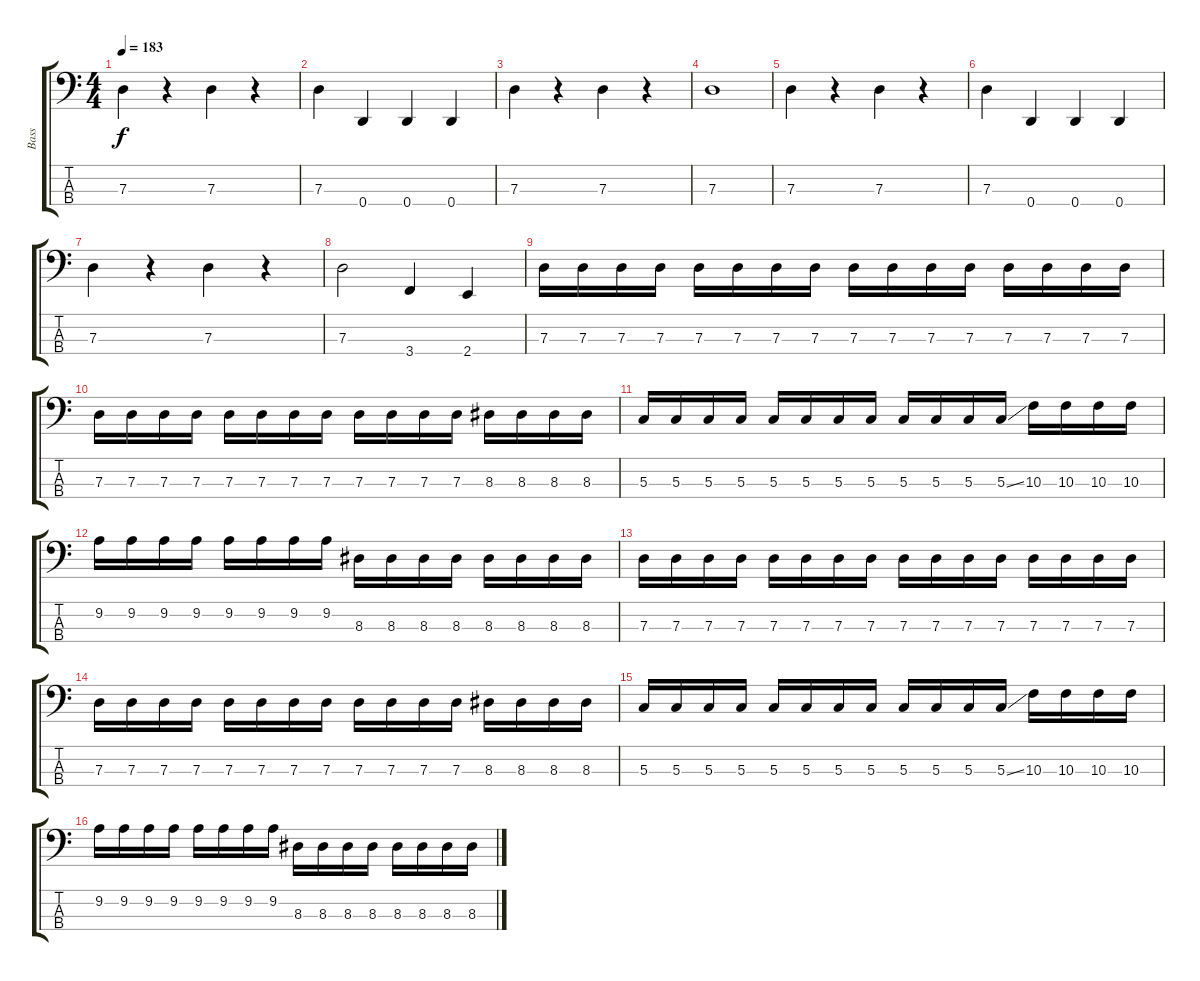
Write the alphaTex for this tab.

\track ("Bass" "Bass") {instrument electricbasspick}
\staff {score tabs}
\tuning (F2 C2 G1 D1) {hide}
\ts (4 4)
\section ("" "")
\tempo 183
\clef f4
\ks c
7.3.4{dy f} r.4 7.3.4 r.4 |
7.3.4 0.4.4 0.4.4 0.4.4 |
7.3.4 r.4 7.3.4 r.4 |
7.3.1 |
7.3.4 r.4 7.3.4 r.4 |
7.3.4 0.4.4 0.4.4 0.4.4 |
7.3.4 r.4 7.3.4 r.4 |
7.3.2 3.4.4 2.4.4 |
\section ("" "")
7.3.16 7.3.16 7.3.16 7.3.16 7.3.16 7.3.16 7.3.16 7.3.16 7.3.16 7.3.16 7.3.16 7.3.16 7.3.16 7.3.16 7.3.16 7.3.16 |
7.3.16 7.3.16 7.3.16 7.3.16 7.3.16 7.3.16 7.3.16 7.3.16 7.3.16 7.3.16 7.3.16 7.3.16 8.3.16 8.3.16 8.3.16 8.3.16 |
5.3.16 5.3.16 5.3.16 5.3.16 5.3.16 5.3.16 5.3.16 5.3.16 5.3.16 5.3.16 5.3.16 5.3{ss}.16 10.3.16 10.3.16 10.3.16 10.3.16 |
9.2.16 9.2.16 9.2.16 9.2.16 9.2.16 9.2.16 9.2.16 9.2.16 8.3.16 8.3.16 8.3.16 8.3.16 8.3.16 8.3.16 8.3.16 8.3.16 |
7.3.16 7.3.16 7.3.16 7.3.16 7.3.16 7.3.16 7.3.16 7.3.16 7.3.16 7.3.16 7.3.16 7.3.16 7.3.16 7.3.16 7.3.16 7.3.16 |
7.3.16 7.3.16 7.3.16 7.3.16 7.3.16 7.3.16 7.3.16 7.3.16 7.3.16 7.3.16 7.3.16 7.3.16 8.3.16 8.3.16 8.3.16 8.3.16 |
5.3.16 5.3.16 5.3.16 5.3.16 5.3.16 5.3.16 5.3.16 5.3.16 5.3.16 5.3.16 5.3.16 5.3{ss}.16 10.3.16 10.3.16 10.3.16 10.3.16 |
9.2.16 9.2.16 9.2.16 9.2.16 9.2.16 9.2.16 9.2.16 9.2.16 8.3.16 8.3.16 8.3.16 8.3.16 8.3.16 8.3.16 8.3.16 8.3.16
